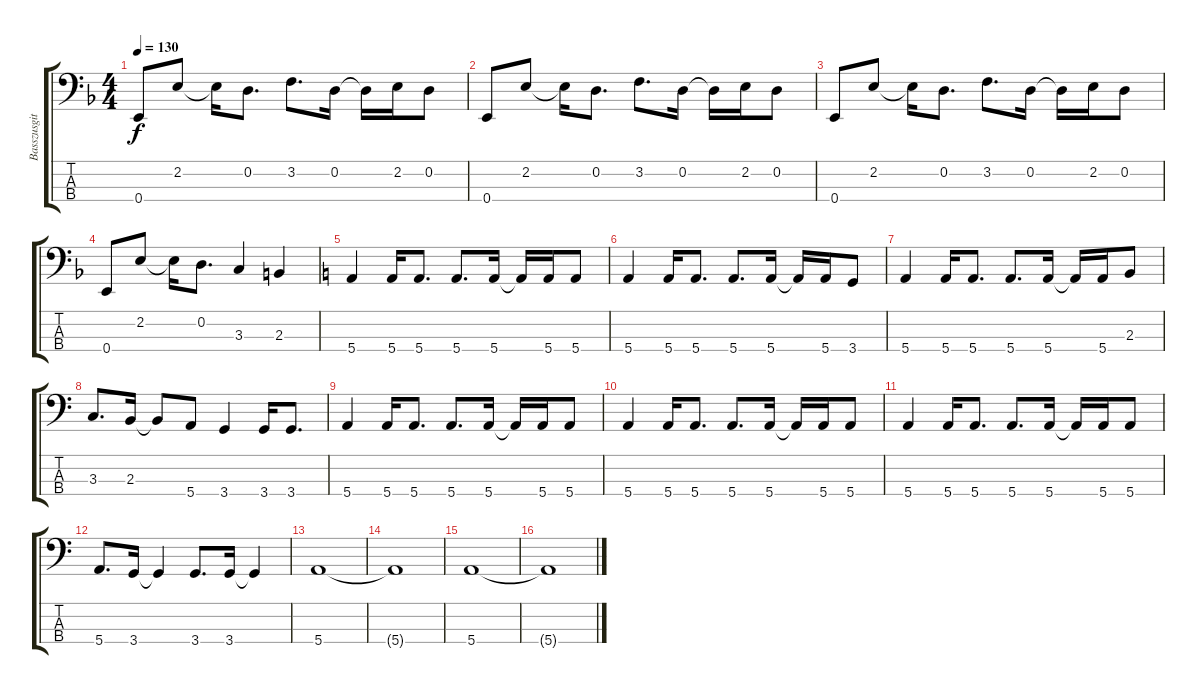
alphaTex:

\track ("Basszusgitár (Roger Glover)" "Basszusgit") {instrument electricbassfinger}
\staff {score tabs}
\tuning (G2 D2 A1 E1) {hide}
\ts (4 4)
\tempo 130
\clef f4
\ks f
0.4.8{dy f} 2.2.8 2.2{t}.16 0.2.8{d} 3.2.8{d} 0.2.16 0.2{t}.16 2.2.16 0.2.8 |
0.4.8 2.2.8 2.2{t}.16 0.2.8{d} 3.2.8{d} 0.2.16 0.2{t}.16 2.2.16 0.2.8 |
0.4.8 2.2.8 2.2{t}.16 0.2.8{d} 3.2.8{d} 0.2.16 0.2{t}.16 2.2.16 0.2.8 |
0.4.8 2.2.8 2.2{t}.16 0.2.8{d} 3.3.4 2.3.4 |
\ks c
5.4.4 5.4.16 5.4.8{d} 5.4.8{d} 5.4.16 5.4{t}.16 5.4.16 5.4.8 |
5.4.4 5.4.16 5.4.8{d} 5.4.8{d} 5.4.16 5.4{t}.16 5.4.16 3.4.8 |
5.4.4 5.4.16 5.4.8{d} 5.4.8{d} 5.4.16 5.4{t}.16 5.4.16 2.3.8 |
3.3.8{d} 2.3.16 2.3{t}.8 5.4.8 3.4.4 3.4.16 3.4.8{d} |
5.4.4 5.4.16 5.4.8{d} 5.4.8{d} 5.4.16 5.4{t}.16 5.4.16 5.4.8 |
5.4.4 5.4.16 5.4.8{d} 5.4.8{d} 5.4.16 5.4{t}.16 5.4.16 5.4.8 |
5.4.4 5.4.16 5.4.8{d} 5.4.8{d} 5.4.16 5.4{t}.16 5.4.16 5.4.8 |
5.4.8{d} 3.4.16 3.4{t}.4 3.4.8{d} 3.4.16 3.4{t}.4 |
5.4.1 |
5.4{t}.1 |
5.4.1 |
5.4{t}.1
